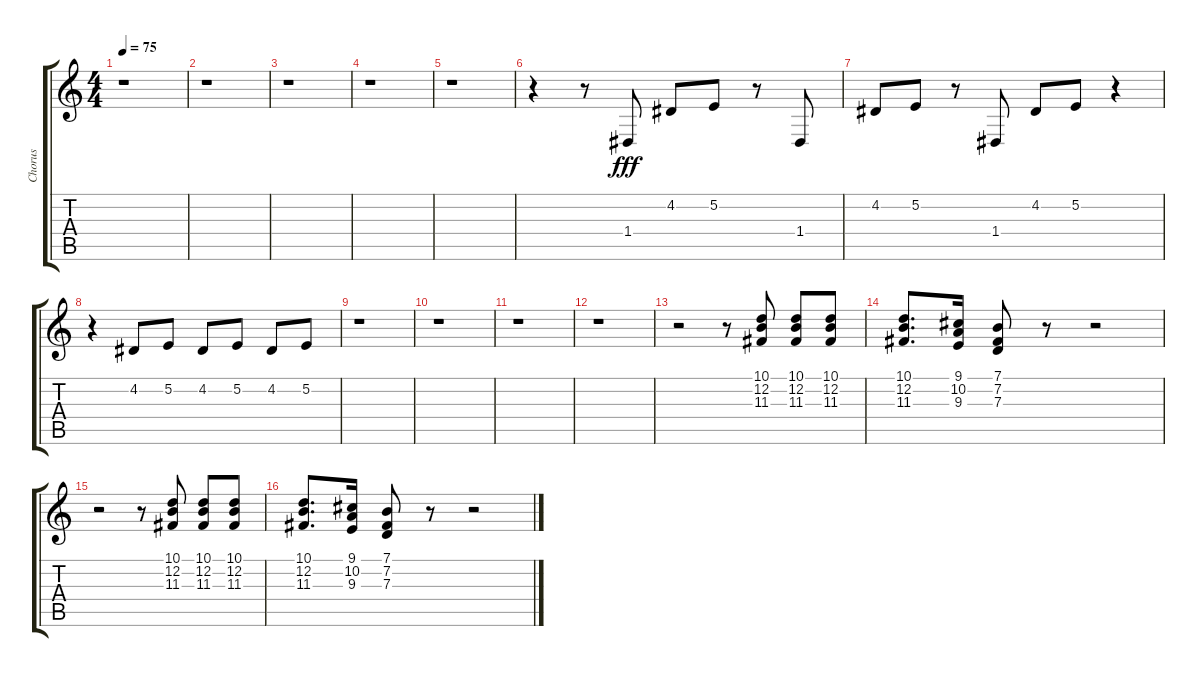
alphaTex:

\track ("Chorus" "Chorus") {instrument choiraahs}
\staff {score tabs}
\tuning (E4 B3 G3 D3 A2 E2) {hide}
\ts (4 4)
\tempo 75
\clef g2
\ks c
r.1{dy fff} |
r.1 |
r.1 |
r.1 |
r.1 |
r.4 r.8 1.4.8{instrument lead6voice} 4.2.8 5.2.8 r.8 1.4.8 |
4.2.8 5.2.8 r.8 1.4.8 4.2.8 5.2.8 r.4 |
r.4 4.2.8 5.2.8 4.2.8 5.2.8 4.2.8 5.2.8 |
r.1 |
r.1 |
r.1 |
r.1 |
r.2 r.8 (10.1 12.2 11.3).8{instrument synthvoice} (10.1 12.2 11.3).8 (10.1 12.2 11.3).8 |
(10.1 12.2 11.3).8{d} (9.1 10.2 9.3).16 (7.1 7.2 7.3).8 r.8 r.2 |
r.2 r.8 (10.1 12.2 11.3).8 (10.1 12.2 11.3).8 (10.1 12.2 11.3).8 |
(10.1 12.2 11.3).8{d} (9.1 10.2 9.3).16 (7.1 7.2 7.3).8 r.8 r.2
